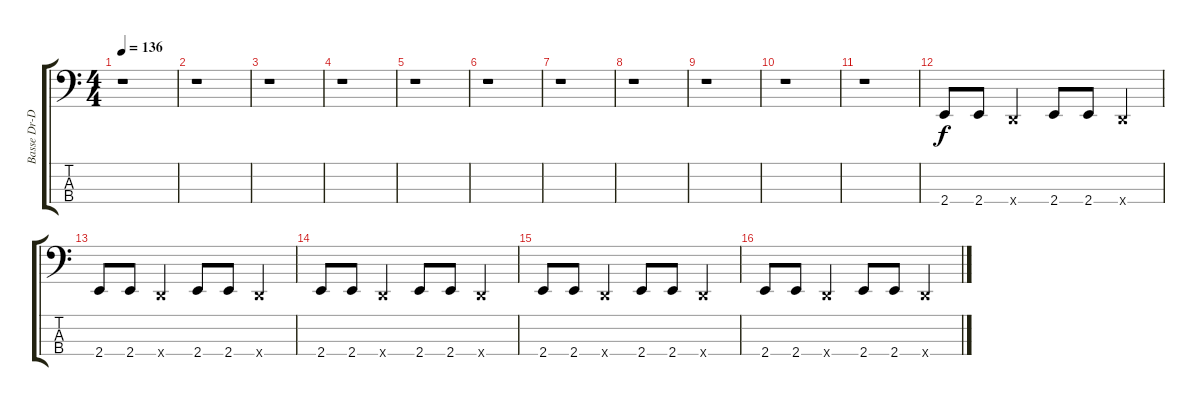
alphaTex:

\track ("Basse Dr-D" "Basse Dr-D") {instrument electricbasspick}
\staff {score tabs}
\tuning (G2 D2 A1 D1) {hide}
\ts (4 4)
\tempo 136
\clef f4
\ks c
r.1{dy f instrument electricbasspick} |
r.1 |
r.1 |
r.1 |
r.1 |
r.1 |
r.1 |
r.1 |
r.1 |
r.1 |
r.1 |
2.4.8 2.4.8 0.4{x}.4 2.4.8 2.4.8 0.4{x}.4 |
2.4.8 2.4.8 0.4{x}.4 2.4.8 2.4.8 0.4{x}.4 |
2.4.8 2.4.8 0.4{x}.4 2.4.8 2.4.8 0.4{x}.4 |
2.4.8 2.4.8 0.4{x}.4 2.4.8 2.4.8 0.4{x}.4 |
2.4.8 2.4.8 0.4{x}.4 2.4.8 2.4.8 0.4{x}.4
